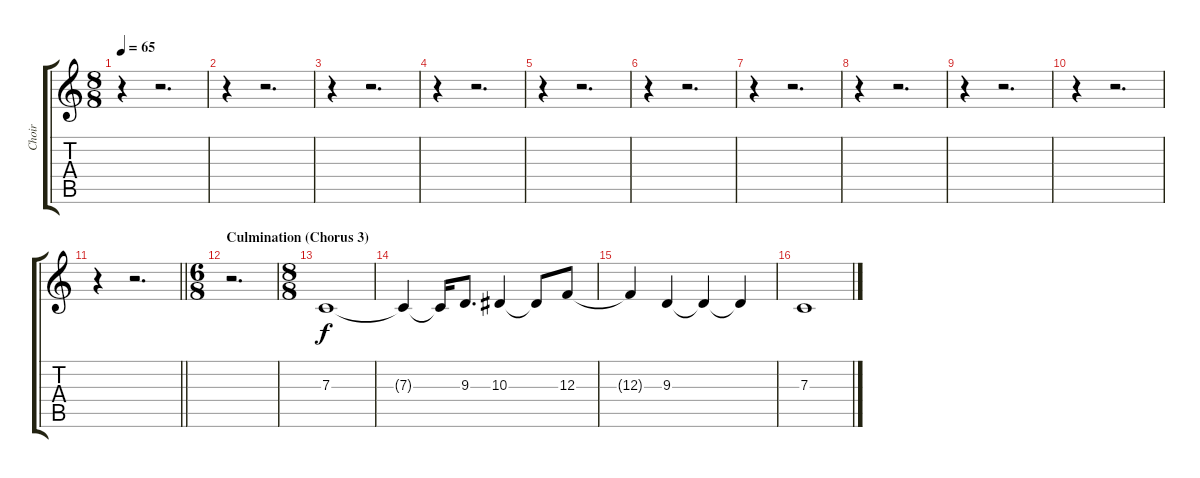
\track ("Choir" "Choir") {instrument pad4choir}
\staff {score tabs}
\tuning (D4 A3 F3 C3 G2 C2) {hide}
\ts (8 8)
\tempo 65
\clef g2
\ks c
r.4{dy f} r.2{d} |
r.4 r.2{d} |
r.4 r.2{d} |
r.4 r.2{d} |
r.4 r.2{d} |
r.4 r.2{d} |
r.4 r.2{d} |
r.4 r.2{d} |
r.4 r.2{d} |
r.4 r.2{d} |
\barLineRight lightlight
r.4 r.2{d} |
\ts (6 8)
\section ("" "Culmination (Chorus 3)")
r.2{d} |
\ts (8 8)
7.3.1 |
7.3{t}.4 7.3{t}.16 9.3.8{d} 10.3.4 10.3{t}.8 12.3.8 |
12.3{t}.4 9.3.4 9.3{t}.4 9.3{t}.4 |
7.3.1
